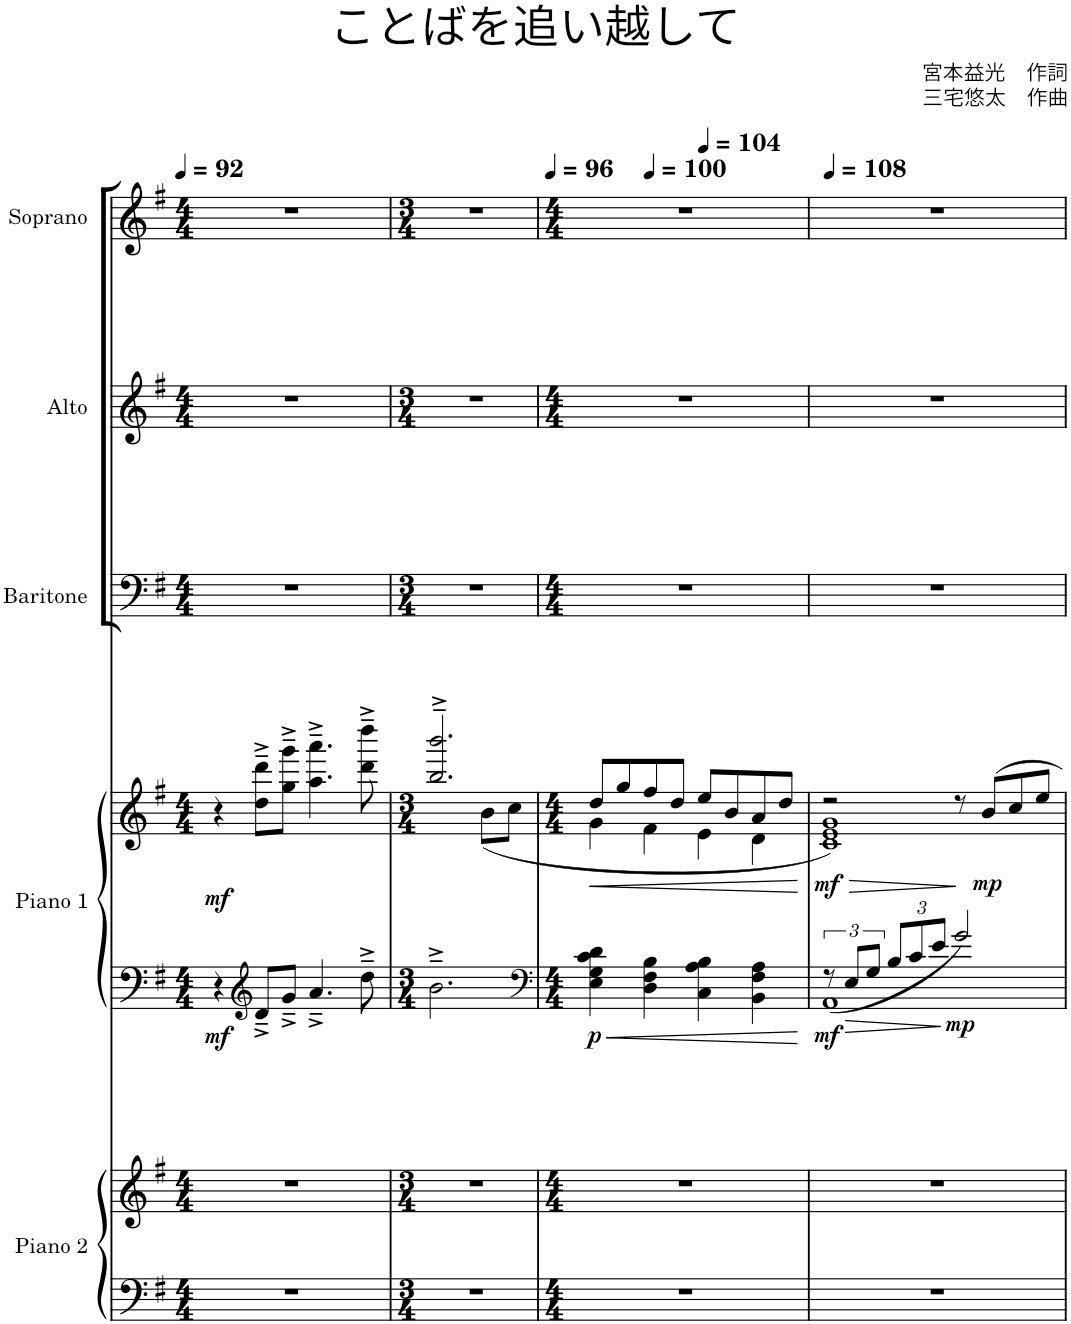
**kern	**kern	**kern	**kern	**dynam	**kern	**kern	**kern
*part5	*part5	*part4	*part4	*part4	*part3	*part2	*part1
*staff7	*staff6	*staff5	*staff4	*staff4/5	*staff3	*staff2	*staff1
*I"Piano 2	*	*I"Piano 1	*	*	*I"Baritone	*I"Alto	*I"Soprano
*I'Pno. 2	*	*I'Pno. 1	*	*	*I'Bar.	*I'A.	*I'S.
*clefF4	*clefG2	*clefF4	*clefG2	*	*clefF4	*clefG2	*clefG2
*k[f#]	*k[f#]	*k[f#]	*k[f#]	*	*k[f#]	*k[f#]	*k[f#]
*M4/4	*M4/4	*M4/4	*M4/4	*	*M4/4	*M4/4	*M4/4
*MM92	*MM92	*MM92	*MM92	*	*MM92	*MM92	*MM92
=1	=1	=1	=1	=1	=1	=1	=1
!	!	!	!	!LO:DY:b=2	!	!	!
!	!	!	!	!LO:DY:n=1:b	!	!	!
1r	1r	4r	4r	mf mf	1r	1r	1r
*	*	*clefG2	*	*	*	*	*
.	.	8d~^/L	8dd\~^ 8ddd\~^L	.	.	.	.
.	.	8g~^/J	8gg\~^ 8ggg\~^J	.	.	.	.
.	.	4.a~^/	4.aa\~^ 4.aaa\~^	.	.	.	.
.	.	8dd~^\	8ddd\~^ 8dddd\~^	.	.	.	.
=2	=2	=2	=2	=2	=2	=2	=2
*M3/4	*M3/4	*M3/4	*M3/4	*	*M3/4	*M3/4	*M3/4
*	*	*	*^	*	*	*	*
2.r	2.r	2.b~^\	2.bb/~^ 2.bbb/~^	2ryy	.	2.r	2.r	2.r
.	.	.	.	(8b\L	.	.	.	.
.	.	.	.	8cc\J	.	.	.	.
=3	=3	=3	=3	=3	=3	=3	=3	=3
*	*	*clefF4	*	*	*	*	*	*
*M4/4	*M4/4	*M4/4	*M4/4	*	*	*M4/4	*M4/4	*M4/4
*	*	*	*	*	*	*	*	*MM96
!	!	!	!	!	!LO:HP:b	!	!	!
!	!	!	!	!	!LO:DY:n=1:b=2	!	!	!
*	*	*	*	*	*	*	*	*^
*	*	*	*	*	*	*	*	*	*^
1r	1r	4E\ 4G\ 4c\ 4d\	8dd/L	4g\	< p	1r	1r	1r	4ryy	2ryy
.	.	.	8gg/	.	.	.	.	.	.	.
*	*	*	*	*	*	*	*	*MM100	*	*
.	.	4D\ 4F#\ 4B\	8ff#/	4f#\	.	.	.	.	2.ryy	.
.	.	.	8dd/J	.	.	.	.	.	.	.
*	*	*	*	*	*	*	*	*MM104	*	*
.	.	4C\ 4A\ 4B\	8ee/L	4e\	.	.	.	.	.	2ryy
.	.	.	8b/	.	.	.	.	.	.	.
.	.	4BB\ 4F#\ 4A\	8a/	4d\	.	.	.	.	.	.
.	.	.	8dd/J	.	.	.	.	.	.	.
*	*	*	*v	*v	*	*	*	*	*	*
.	.	.	.	[	.	.	.	.	.
*	*	*	*	*	*	*	*v	*v	*v
=4	=4	=4	=4	=4	=4	=4	=4
*	*	*	*	*	*	*	*MM108
*	*	*^	*	*	*	*	*^
*	*	*	*	*	*	*	*	*	*^
!	!	!	!	!	!LO:HP:b	!	!	!	!	!
*	*	*	*	*^	*	*	*	*	*	*
!	!	!	!	!	!	!LO:DY:n=1:b=2	!	!	!	!	!
!	!	!	!	!	!	!LO:DY:n=2:b	!	!	!	!	!
*	*	*	*	*	*	*	*	*	*v	*v	*v
1r	1r	12r	1AA	2r	1c 1e 1g)	> mf mf	1r	1r	1r
.	.	12E/L	.	.	.	.	.	.	.
.	.	12G/J	.	.	.	.	.	.	.
*	*	*Xbrackettup	*	*	*	*	*	*	*
.	.	12B/L	.	.	.	.	.	.	.
.	.	12c/	.	.	.	.	.	.	.
.	.	12e/J	.	.	.	.	.	.	.
!	!	!	!	!	!	!LO:DY:n=3:b=2	!	!	!
.	.	2g/	.	8r	.	] mp	.	.	.
!	!	!	!	!	!	!LO:DY:n=4:b	!	!	!
.	.	.	.	8b/L	.	mp	.	.	.
.	.	.	.	8cc/	.	.	.	.	.
.	.	.	.	8ee/J	.	.	.	.	.
*	*	*v	*v	*	*	*	*	*	*
*	*	*	*v	*v	*	*	*	*
=	=	=	=	=	=	=	=
*-	*-	*-	*-	*-	*-	*-	*-
